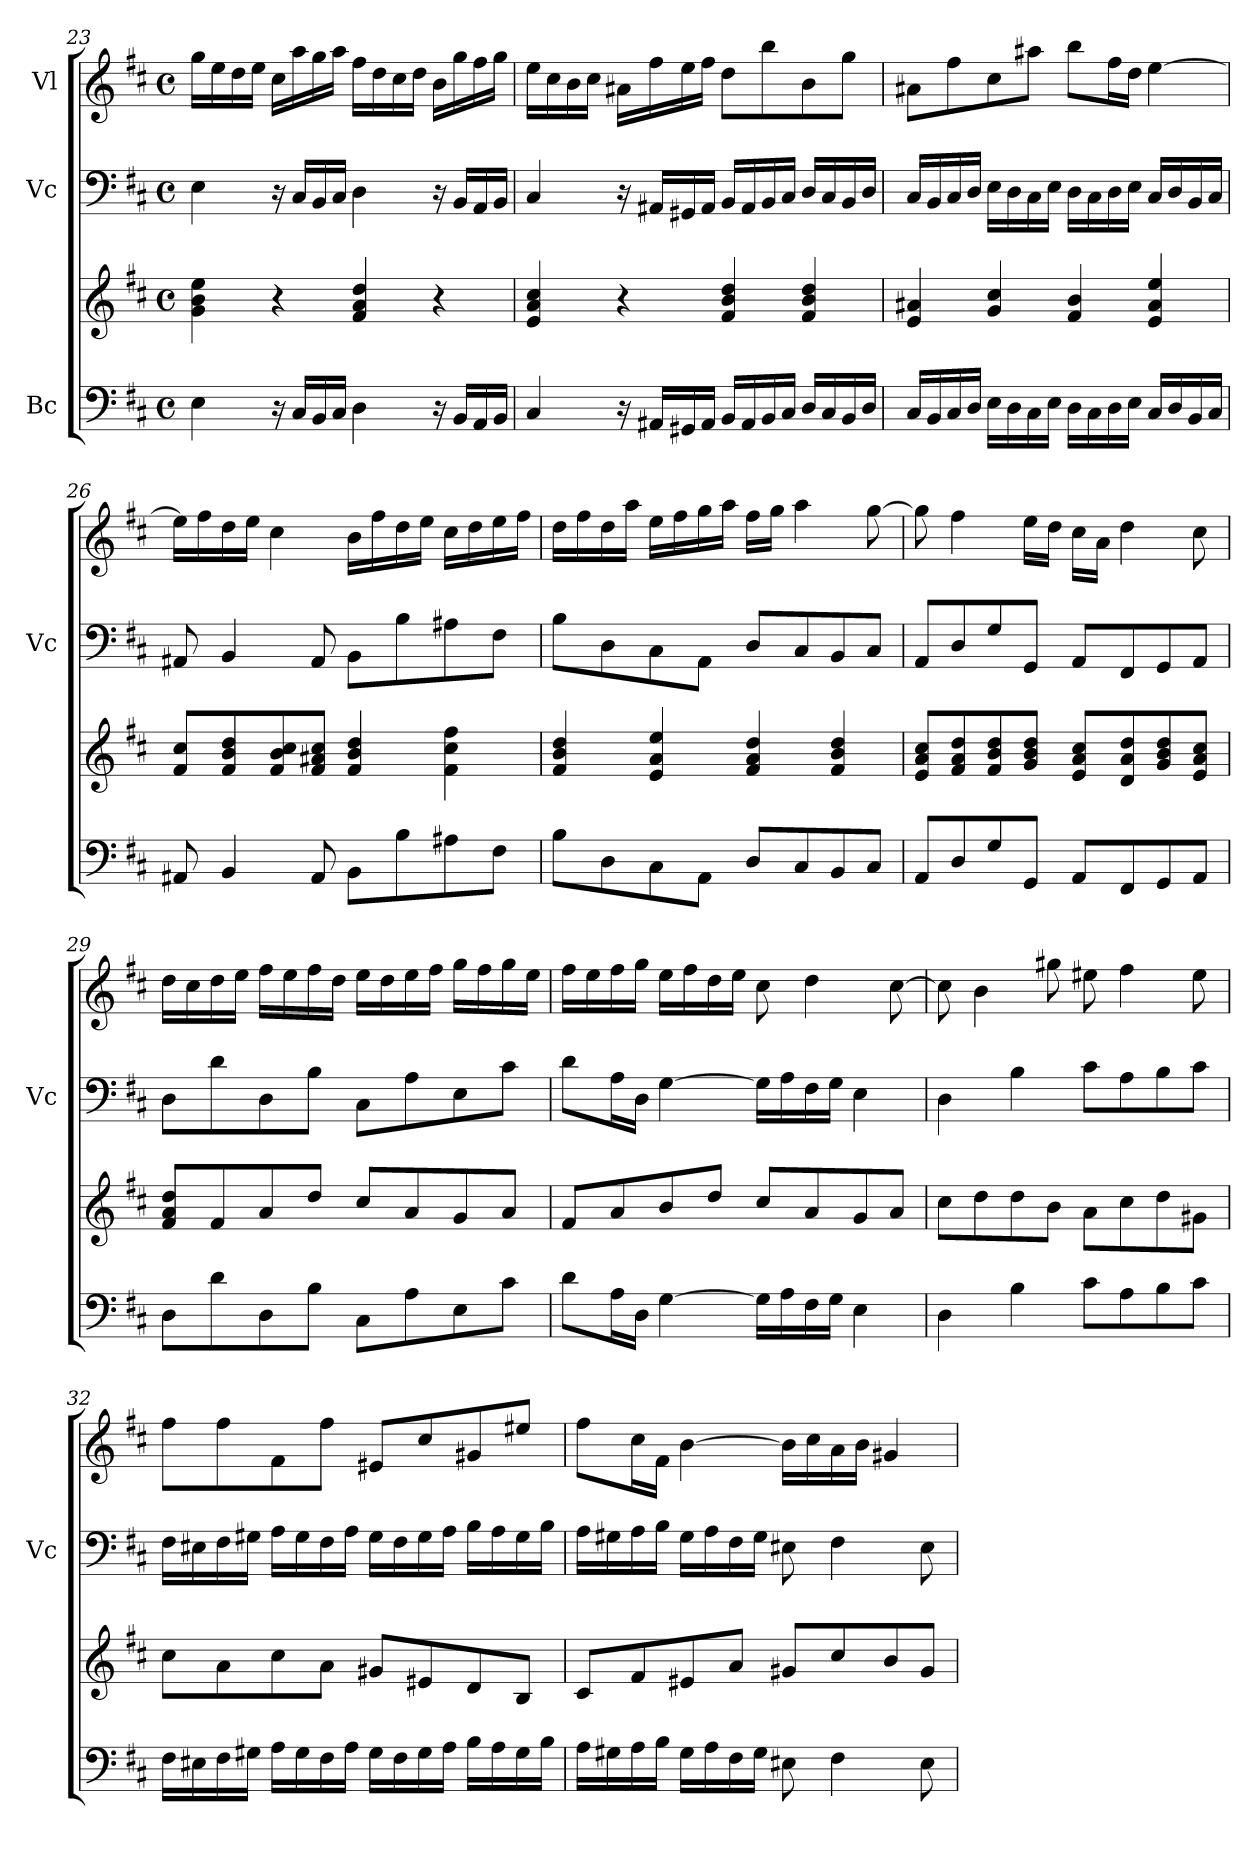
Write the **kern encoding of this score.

**kern	**kern	**kern	**kern
*part3	*part3	*part2	*part1
*staff4	*staff3	*staff2	*staff1
*I"Bc	*	*I"Vc	*I"Vl
*	*	*I'Vc	*
*clefF4	*clefG2	*clefF4	*clefG2
*k[f#c#]	*k[f#c#]	*k[f#c#]	*k[f#c#]
*M4/4	*M4/4	*M4/4	*M4/4
*met(c)	*met(c)	*met(c)	*met(c)
=23	=23	=23	=23
4E\	4g\ 4b\ 4ee\	4E\	16gg\LL
.	.	.	16ee\
.	.	.	16dd\
.	.	.	16ee\JJ
16r	4r	16r	16cc#\LL
16C#/LL	.	16C#/LL	16aa\
16BB/	.	16BB/	16gg\
16C#/JJ	.	16C#/JJ	16aa\JJ
4D\	4f#/ 4a/ 4dd/	4D\	16ff#\LL
.	.	.	16dd\
.	.	.	16cc#\
.	.	.	16dd\JJ
16r	4r	16r	16b\LL
16BB/LL	.	16BB/LL	16gg\
16AA/	.	16AA/	16ff#\
16BB/JJ	.	16BB/JJ	16gg\JJ
=24	=24	=24	=24
4C#/	4e/ 4a/ 4cc#/	4C#/	16ee\LL
.	.	.	16cc#\
.	.	.	16b\
.	.	.	16cc#\JJ
16r	4r	16r	16a#X\LL
16AA#X/LL	.	16AA#X/LL	16ff#\
16GG#X/	.	16GG#X/	16ee\
16AA#/JJ	.	16AA#/JJ	16ff#\JJ
16BB/LL	4f#/ 4b/ 4dd/	16BB/LL	8dd\L
16AA#/	.	16AA#/	.
16BB/	.	16BB/	8bb\
16C#/JJ	.	16C#/JJ	.
16D/LL	4f#/ 4b/ 4dd/	16D/LL	8b\
16C#/	.	16C#/	.
16BB/	.	16BB/	8gg\J
16D/JJ	.	16D/JJ	.
!!LO:PB:g=z
=25	=25	=25	=25
16C#/LL	4e/ 4a#X/	16C#/LL	8a#X\L
16BB/	.	16BB/	.
16C#/	.	16C#/	8ff#\
16D/JJ	.	16D/JJ	.
16E\LL	4g/ 4cc#/	16E\LL	8cc#\
16D\	.	16D\	.
16C#\	.	16C#\	8aa#X\J
16E\JJ	.	16E\JJ	.
16D\LL	4f#/ 4b/	16D\LL	8bb\L
16C#\	.	16C#\	.
16D\	.	16D\	16ff#\L
16E\JJ	.	16E\JJ	16dd\JJ
16C#/LL	4e/ 4a#/ 4ee/	16C#/LL	[4ee\
16D/	.	16D/	.
16BB/	.	16BB/	.
16C#/JJ	.	16C#/JJ	.
=26	=26	=26	=26
8AA#X/	8f#/ 8cc#/L	8AA#X/	16ee\LL]
.	.	.	16ff#\
4BB/	8f#/ 8b/ 8dd/	4BB/	16dd\
.	.	.	16ee\JJ
.	8f#/ 8b/ 8cc#/	.	4cc#\
8AA#/	8f#/ 8a#X/ 8cc#/J	8AA#/	.
8BB\L	4f#/ 4b/ 4dd/	8BB\L	16b\LL
.	.	.	16ff#\
8B\	.	8B\	16dd\
.	.	.	16ee\JJ
8A#X\	4f#\ 4cc#\ 4ff#\	8A#X\	16cc#\LL
.	.	.	16dd\
8F#\J	.	8F#\J	16ee\
.	.	.	16ff#\JJ
=27	=27	=27	=27
8B\L	4f#/ 4b/ 4dd/	8B\L	16dd\LL
.	.	.	16ff#\
8D\	.	8D\	16dd\
.	.	.	16aa\JJ
8C#\	4e/ 4a/ 4ee/	8C#\	16ee\LL
.	.	.	16ff#\
8AA\J	.	8AA\J	16gg\
.	.	.	16aa\JJ
8D/L	4f#/ 4a/ 4dd/	8D/L	16ff#\LL
.	.	.	16gg\JJ
8C#/	.	8C#/	4aa\
8BB/	4f#/ 4b/ 4dd/	8BB/	.
8C#/J	.	8C#/J	[8gg\
=28	=28	=28	=28
8AA/L	8e/ 8a/ 8cc#/L	8AA/L	8gg\]
8D/	8f#/ 8a/ 8dd/	8D/	4ff#\
8G/	8f#/ 8b/ 8dd/	8G/	.
8GG/J	8g/ 8b/ 8dd/J	8GG/J	16ee\LL
.	.	.	16dd\JJ
8AA/L	8e/ 8a/ 8cc#/L	8AA/L	16cc#\LL
.	.	.	16a\JJ
8FF#/	8d/ 8a/ 8dd/	8FF#/	4dd\
8GG/	8g/ 8b/ 8dd/	8GG/	.
8AA/J	8e/ 8a/ 8cc#/J	8AA/J	8cc#\
!!LO:LB:g=z
=29	=29	=29	=29
8D\L	8f#/ 8a/ 8dd/L	8D\L	16dd\LL
.	.	.	16cc#\
8d\	8f#/	8d\	16dd\
.	.	.	16ee\JJ
8D\	8a/	8D\	16ff#\LL
.	.	.	16ee\
8B\J	8dd/J	8B\J	16ff#\
.	.	.	16dd\JJ
8C#\L	8cc#/L	8C#\L	16ee\LL
.	.	.	16dd\
8A\	8a/	8A\	16ee\
.	.	.	16ff#\JJ
8E\	8g/	8E\	16gg\LL
.	.	.	16ff#\
8c#\J	8a/J	8c#\J	16gg\
.	.	.	16ee\JJ
=30	=30	=30	=30
8d\L	8f#/L	8d\L	16ff#\LL
.	.	.	16ee\
16A\L	8a/	16A\L	16ff#\
16D\JJ	.	16D\JJ	16gg\JJ
[4G\	8b/	[4G\	16ee\LL
.	.	.	16ff#\
.	8dd/J	.	16dd\
.	.	.	16ee\JJ
16G\LL]	8cc#/L	16G\LL]	8cc#\
16A\	.	16A\	.
16F#\	8a/	16F#\	4dd\
16G\JJ	.	16G\JJ	.
4E\	8g/	4E\	.
.	8a/J	.	[8cc#\
=31	=31	=31	=31
4D\	8cc#\L	4D\	8cc#\]
.	8dd\	.	4b\
4B\	8dd\	4B\	.
.	8b\J	.	8gg#X\
8c#\L	8a\L	8c#\L	8ee#X\
8A\	8cc#\	8A\	4ff#\
8B\	8dd\	8B\	.
8c#\J	8g#X\J	8c#\J	8ee#\
=32	=32	=32	=32
16F#\LL	8cc#\L	16F#\LL	8ff#\L
16E#X\	.	16E#X\	.
16F#\	8a\	16F#\	8ff#\
16G#X\JJ	.	16G#X\JJ	.
16A\LL	8cc#\	16A\LL	8f#\
16G#\	.	16G#\	.
16F#\	8a\J	16F#\	8ff#\J
16A\JJ	.	16A\JJ	.
16G#\LL	8g#X/L	16G#\LL	8e#X/L
16F#\	.	16F#\	.
16G#\	8e#X/	16G#\	8cc#/
16A\JJ	.	16A\JJ	.
16B\LL	8d/	16B\LL	8g#X/
16A\	.	16A\	.
16G#\	8B/J	16G#\	8ee#X/J
16B\JJ	.	16B\JJ	.
!!LO:LB:g=z
=33	=33	=33	=33
16A\LL	8c#/L	16A\LL	8ff#\L
16G#X\	.	16G#X\	.
16A\	8f#/	16A\	16cc#\L
16B\JJ	.	16B\JJ	16f#\JJ
16G#\LL	8e#X/	16G#\LL	[4b\
16A\	.	16A\	.
16F#\	8a/J	16F#\	.
16G#\JJ	.	16G#\JJ	.
8E#X\	8g#X/L	8E#X\	16b\LL]
.	.	.	16cc#\
4F#\	8cc#/	4F#\	16a\
.	.	.	16b\JJ
.	8b/	.	4g#X/
8E#\	8g#/J	8E#\	.
=	=	=	=
*-	*-	*-	*-
